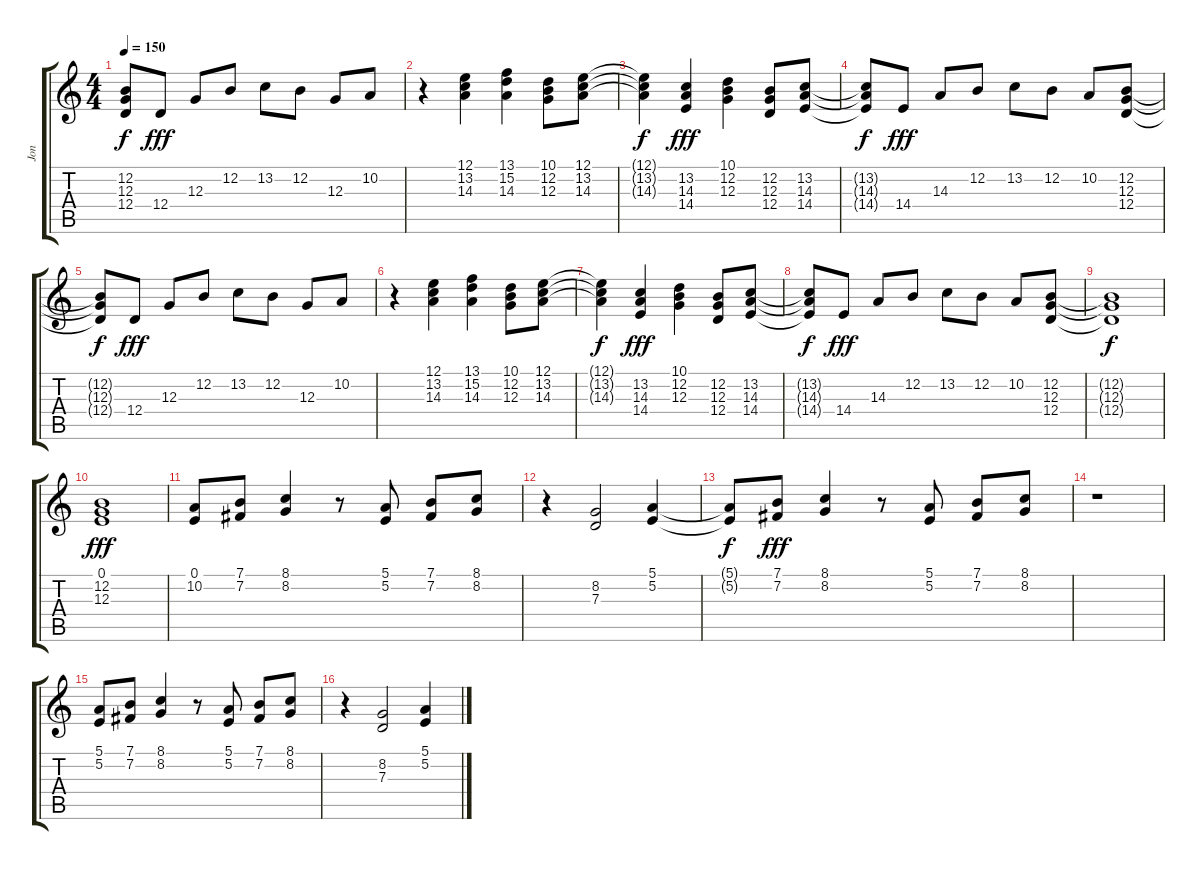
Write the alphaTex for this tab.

\track ("Jon" "Jon") {instrument drawbarorgan}
\staff {score tabs}
\tuning (E4 B3 G3 D3 A2 E2) {hide}
\ts (4 4)
\tempo 150
\clef g2
\ks c
(12.2{t} 12.3{t} 12.4{t}).8{dy f} 12.4.8{dy fff} 12.3.8 12.2.8 13.2.8 12.2.8 12.3.8 10.2.8 |
r.4 (12.1 13.2 14.3).4 (13.1 15.2 14.3).4 (10.1 12.2 12.3).8 (12.1 13.2 14.3).8 |
(12.1{t} 13.2{t} 14.3{t}).4{dy f} (13.2 14.3 14.4).4{dy fff} (10.1 12.2 12.3).4 (12.2 12.3 12.4).8 (13.2 14.3 14.4).8 |
(13.2{t} 14.3{t} 14.4{t}).8{dy f} 14.4.8{dy fff} 14.3.8 12.2.8 13.2.8 12.2.8 10.2.8 (12.2 12.3 12.4).8 |
(12.2{t} 12.3{t} 12.4{t}).8{dy f} 12.4.8{dy fff} 12.3.8 12.2.8 13.2.8 12.2.8 12.3.8 10.2.8 |
r.4 (12.1 13.2 14.3).4 (13.1 15.2 14.3).4 (10.1 12.2 12.3).8 (12.1 13.2 14.3).8 |
(12.1{t} 13.2{t} 14.3{t}).4{dy f} (13.2 14.3 14.4).4{dy fff} (10.1 12.2 12.3).4 (12.2 12.3 12.4).8 (13.2 14.3 14.4).8 |
(13.2{t} 14.3{t} 14.4{t}).8{dy f} 14.4.8{dy fff} 14.3.8 12.2.8 13.2.8 12.2.8 10.2.8 (12.2 12.3 12.4).8 |
(12.2{t} 12.3{t} 12.4{t}).1{dy f} |
(0.1 12.2 12.3).1{dy fff} |
(0.1 10.2).8 (7.1 7.2).8 (8.1 8.2).4 r.8 (5.1 5.2).8 (7.1 7.2).8 (8.1 8.2).8 |
r.4 (8.2 7.3).2 (5.1 5.2).4 |
(5.1{t} 5.2{t}).8{dy f} (7.1 7.2).8{dy fff} (8.1 8.2).4 r.8 (5.1 5.2).8 (7.1 7.2).8 (8.1 8.2).8 |
r.1 |
(5.1 5.2).8 (7.1 7.2).8 (8.1 8.2).4 r.8 (5.1 5.2).8 (7.1 7.2).8 (8.1 8.2).8 |
r.4 (8.2 7.3).2 (5.1 5.2).4
